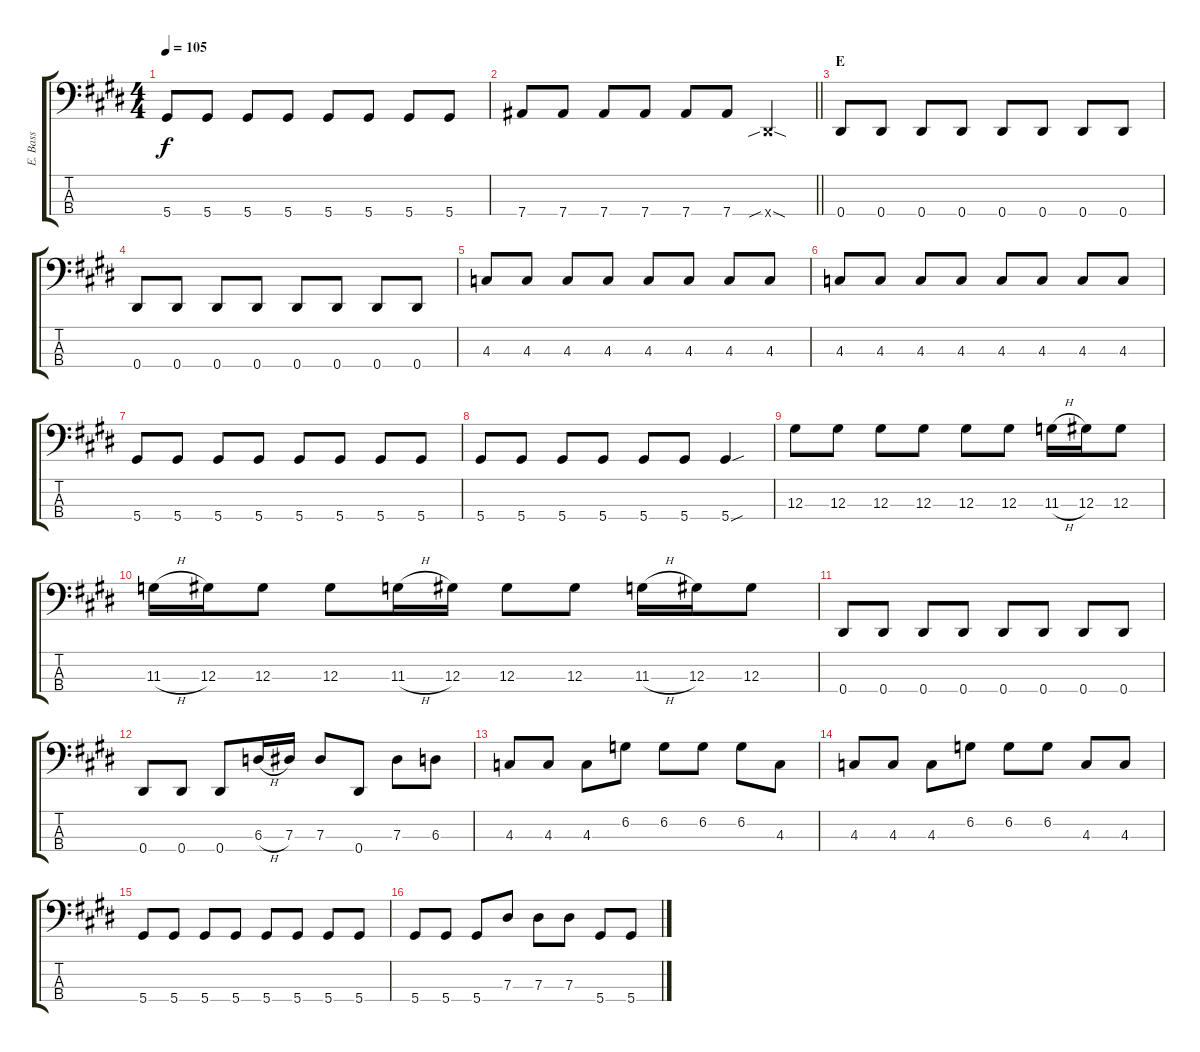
\track ("E. Bass" "E. Bass") {instrument electricbasspick}
\staff {score tabs}
\tuning (Gb2 Db2 Ab1 Eb1) {hide}
\ts (4 4)
\tempo 105
\clef f4
\ks e
5.4.8{dy f} 5.4.8 5.4.8 5.4.8 5.4.8 5.4.8 5.4.8 5.4.8 |
\barLineRight lightlight
7.4.8 7.4.8 7.4.8 7.4.8 7.4.8 7.4.8 0.4{sib sod x}.4 |
\section ("" "E")
0.4.8 0.4.8 0.4.8 0.4.8 0.4.8 0.4.8 0.4.8 0.4.8 |
0.4.8 0.4.8 0.4.8 0.4.8 0.4.8 0.4.8 0.4.8 0.4.8 |
4.3.8 4.3.8 4.3.8 4.3.8 4.3.8 4.3.8 4.3.8 4.3.8 |
4.3.8 4.3.8 4.3.8 4.3.8 4.3.8 4.3.8 4.3.8 4.3.8 |
5.4.8 5.4.8 5.4.8 5.4.8 5.4.8 5.4.8 5.4.8 5.4.8 |
5.4.8 5.4.8 5.4.8 5.4.8 5.4.8 5.4.8 5.4{sou}.4 |
12.3.8 12.3.8 12.3.8 12.3.8 12.3.8 12.3.8 11.3{h}.16 12.3.16 12.3.8 |
11.3{h}.16 12.3.16 12.3.8 12.3.8 11.3{h}.16 12.3.16 12.3.8 12.3.8 11.3{h}.16 12.3.16 12.3.8 |
0.4.8 0.4.8 0.4.8 0.4.8 0.4.8 0.4.8 0.4.8 0.4.8 |
0.4.8 0.4.8 0.4.8 6.3{h}.16 7.3.16 7.3.8 0.4.8 7.3.8 6.3.8 |
4.3.8 4.3.8 4.3.8 6.2.8 6.2.8 6.2.8 6.2.8 4.3.8 |
4.3.8 4.3.8 4.3.8 6.2.8 6.2.8 6.2.8 4.3.8 4.3.8 |
5.4.8 5.4.8 5.4.8 5.4.8 5.4.8 5.4.8 5.4.8 5.4.8 |
5.4.8 5.4.8 5.4.8 7.3.8 7.3.8 7.3.8 5.4.8 5.4.8
